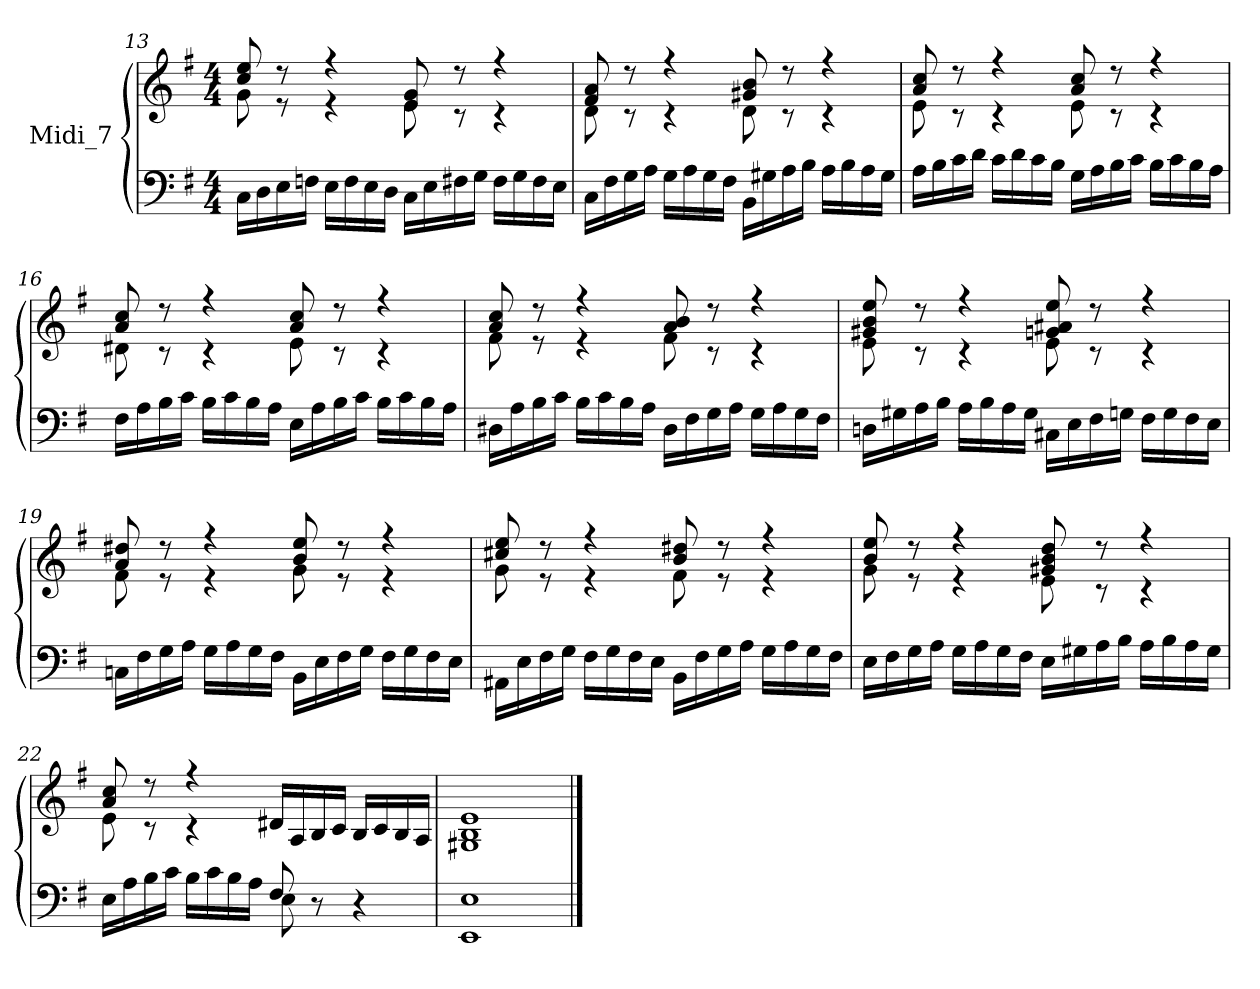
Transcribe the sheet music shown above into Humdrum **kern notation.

**kern	**kern
*part1	*part1
*staff2	*staff1
*I"Midi_7	*
!!LO:LB:g=z
*clefF4	*clefG2
*k[f#]	*k[f#]
*G:	*G:
*M4/4	*M4/4
=13	=13
*	*^
16CLL	8cc/ 8ee/	8g\
16D	.	.
16E	8r	8r
16FnJJ	.	.
16ELL	4r	4r
16F	.	.
16E	.	.
16DJJ	.	.
16CLL	8e/ 8g/	8e\
16E	.	.
16F#X	8r	8r
16GJJ	.	.
16F#LL	4r	4r
16G	.	.
16F#	.	.
16EJJ	.	.
=14	=14	=14
16CLL	8f#/ 8a/	8d\
16F#	.	.
16G	8r	8r
16AJJ	.	.
16GLL	4r	4r
16A	.	.
16G	.	.
16F#JJ	.	.
16BBLL	8g#X/ 8b/	8d\
16G#X	.	.
16A	8r	8r
16BJJ	.	.
16ALL	4r	4r
16B	.	.
16A	.	.
16G#JJ	.	.
!!LO:LB:g=z	!!
=15	=15	=15
16ALL	8a/ 8cc/	8e\
16B	.	.
16c	8r	8r
16dJJ	.	.
16cLL	4r	4r
16d	.	.
16c	.	.
16BJJ	.	.
16GLL	8a/ 8cc/	8e\
16A	.	.
16B	8r	8r
16cJJ	.	.
16BLL	4r	4r
16c	.	.
16B	.	.
16AJJ	.	.
=16	=16	=16
16F#LL	8a/ 8cc/	8d#X\
16A	.	.
16B	8r	8r
16cJJ	.	.
16BLL	4r	4r
16c	.	.
16B	.	.
16AJJ	.	.
16ELL	8a/ 8cc/	8e\
16A	.	.
16B	8r	8r
16cJJ	.	.
16BLL	4r	4r
16c	.	.
16B	.	.
16AJJ	.	.
!!LO:LB:g=z	!!
=17	=17	=17
16D#XLL	8a/ 8cc/	8f#\
16A	.	.
16B	8r	8r
16cJJ	.	.
16BLL	4r	4r
16c	.	.
16B	.	.
16AJJ	.	.
16D#LL	8a/ 8b/	8f#\
16F#	.	.
16G	8r	8r
16AJJ	.	.
16GLL	4r	4r
16A	.	.
16G	.	.
16F#JJ	.	.
=18	=18	=18
16DnLL	8g#X/ 8b/ 8ee/	8e\
16G#X	.	.
16A	8r	8r
16BJJ	.	.
16ALL	4r	4r
16B	.	.
16A	.	.
16G#JJ	.	.
16C#XLL	8gn/ 8a#X/ 8ee/	8e\
16E	.	.
16F#	8r	8r
16GnJJ	.	.
16F#LL	4r	4r
16G	.	.
16F#	.	.
16EJJ	.	.
!!LO:LB:g=z	!!
=19	=19	=19
16CnLL	8a/ 8dd#X/	8f#\
16F#	.	.
16G	8r	8r
16AJJ	.	.
16GLL	4r	4r
16A	.	.
16G	.	.
16F#JJ	.	.
16BBLL	8b/ 8ee/	8g\
16E	.	.
16F#	8r	8r
16GJJ	.	.
16F#LL	4r	4r
16G	.	.
16F#	.	.
16EJJ	.	.
=20	=20	=20
16AA#XLL	8cc#X/ 8ee/	8g\
16E	.	.
16F#	8r	8r
16GJJ	.	.
16F#LL	4r	4r
16G	.	.
16F#	.	.
16EJJ	.	.
16BBLL	8b/ 8dd#X/	8f#\
16F#	.	.
16G	8r	8r
16AJJ	.	.
16GLL	4r	4r
16A	.	.
16G	.	.
16F#JJ	.	.
!!LO:LB:g=z	!!
=21	=21	=21
16ELL	8b/ 8ee/	8g\
16F#	.	.
16G	8r	8r
16AJJ	.	.
16GLL	4r	4r
16A	.	.
16G	.	.
16F#JJ	.	.
16ELL	8g#X/ 8b/ 8dd/	8e\
16G#X	.	.
16A	8r	8r
16BJJ	.	.
16ALL	4r	4r
16B	.	.
16A	.	.
16G#JJ	.	.
=22	=22	=22
*^	*	*
2ryy	16ELL	8a/ 8cc/	8e\
.	16A	.	.
.	16B	8r	8r
.	16cJJ	.	.
.	16BLL	4r	4r
.	16c	.	.
.	16B	.	.
.	16AJJ	.	.
8F#/	8E	16d#XLL	8ryy
.	.	16A	.
4.ryy	8r	16B	8ryy
.	.	16cJJ	.
.	4r	16BLL	4ryy
.	.	16c	.
.	.	16B	.
.	.	16AJJ	.
*v	*v	*	*
=23	=23	=23
1EE 1E	1e/	1G#X\ 1B\
*	*v	*v
==	==
*-	*-
